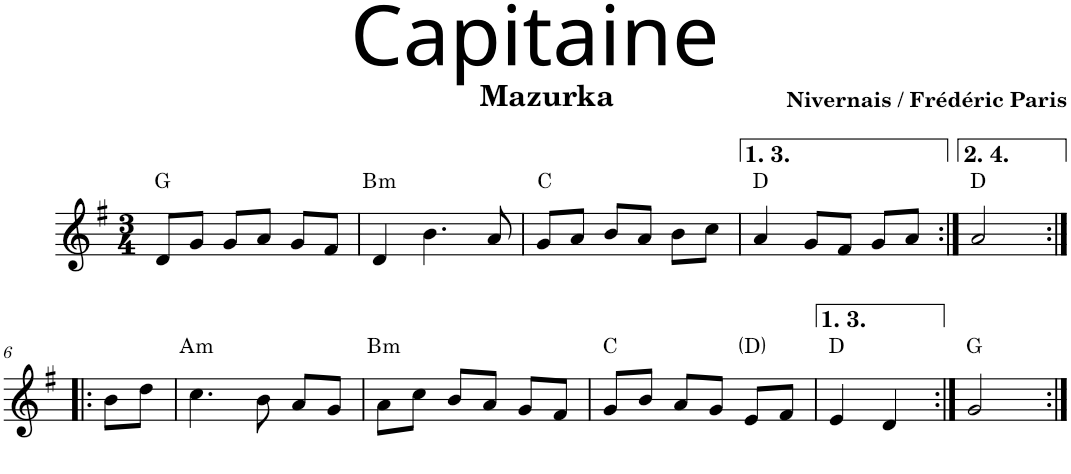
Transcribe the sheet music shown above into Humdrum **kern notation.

**kern	**harte
*part1	*part1
*staff1	*
*I"Violon	*
*I'Vln.	*
*clefG2	*
*k[f#]	*
*M3/4	*
=1	=1
8d/L	G:maj
8g/J	.
8g/L	.
8a/J	.
8g/L	.
8f#/J	.
=2	=2
!	!LO:H:kt=m
4d/	B:min
4.b\	.
8a/	.
=3	=3
8g/L	C:maj
8a/J	.
8b/L	.
8a/J	.
8b\L	.
8cc\J	.
=4	=4
4a/	D:maj
8g/L	.
8f#/J	.
8g/L	.
8a/J	.
=5:|!	=5:|!
2a/	D:maj
!!LO:LB:g=z
=6:|!|:	=6:|!|:
8b\L	.
8dd\J	.
=7	=7
!	!LO:H:kt=m
4.cc\	A:min
8b\	.
8a/L	.
8g/J	.
=8	=8
!	!LO:H:kt=m
8a\L	B:min
8cc\J	.
8b/L	.
8a/J	.
8g/L	.
8f#/J	.
=9	=9
8g/L	C:maj
8b/J	.
8a/L	.
8g/J	.
8e/L	D:maj
8f#/J	.
=10	=10
4e/	D:maj
4d/	.
=11:|!	=11:|!
2g/	G:maj
=:|!	=:|!
*-	*-
